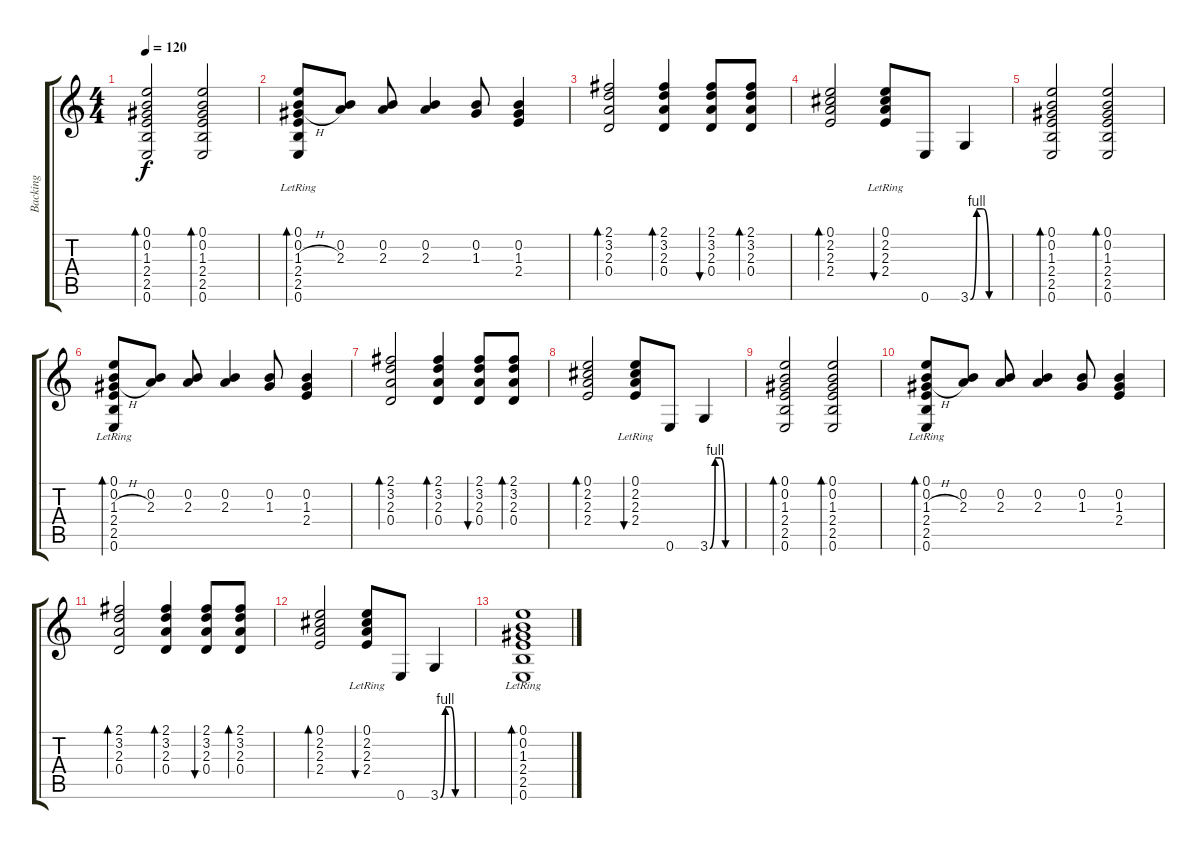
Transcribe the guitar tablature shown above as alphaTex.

\track ("Backing" "Backing") {instrument acousticguitarsteel}
\staff {score tabs}
\tuning (E4 B3 G3 D3 A2 E2) {hide}
\ts (4 4)
\tempo 120
\clef g2
\ks c
(0.1 0.2 1.3 2.4 2.5 0.6).2{bd 60 dy f} (0.1 0.2 1.3 2.4 2.5 0.6).2{bd 60} |
(0.1{lr} 0.2 1.3{h} 2.4{lr} 2.5{lr} 0.6{lr}).8{bd 60} (0.2 2.3).8 (0.2 2.3).8 (0.2 2.3).4 (0.2 1.3).8 (0.2 1.3 2.4).4 |
(2.1 3.2 2.3 0.4).2{bd 60} (2.1 3.2 2.3 0.4).4{bd 60} (2.1 3.2 2.3 0.4).8{bu 60} (2.1 3.2 2.3 0.4).8{bd 60} |
(0.1 2.2 2.3 2.4).2{bd 60} (0.1{lr} 2.2{lr} 2.3{lr} 2.4{lr}).8{bu 60} 0.6.8 3.6{be (custom 0 0 10 4 20 4 30 0 60 0)}.4 |
(0.1 0.2 1.3 2.4 2.5 0.6).2{bd 60} (0.1 0.2 1.3 2.4 2.5 0.6).2{bd 60} |
(0.1{lr} 0.2 1.3{h} 2.4{lr} 2.5{lr} 0.6{lr}).8{bd 60} (0.2 2.3).8 (0.2 2.3).8 (0.2 2.3).4 (0.2 1.3).8 (0.2 1.3 2.4).4 |
(2.1 3.2 2.3 0.4).2{bd 60} (2.1 3.2 2.3 0.4).4{bd 60} (2.1 3.2 2.3 0.4).8{bu 60} (2.1 3.2 2.3 0.4).8{bd 60} |
(0.1 2.2 2.3 2.4).2{bd 60} (0.1{lr} 2.2{lr} 2.3{lr} 2.4{lr}).8{bu 60} 0.6.8 3.6{be (custom 0 0 10 4 20 4 30 0 60 0)}.4 |
(0.1 0.2 1.3 2.4 2.5 0.6).2{bd 60} (0.1 0.2 1.3 2.4 2.5 0.6).2{bd 60} |
(0.1{lr} 0.2 1.3{h} 2.4{lr} 2.5{lr} 0.6{lr}).8{bd 60} (0.2 2.3).8 (0.2 2.3).8 (0.2 2.3).4 (0.2 1.3).8 (0.2 1.3 2.4).4 |
(2.1 3.2 2.3 0.4).2{bd 60} (2.1 3.2 2.3 0.4).4{bd 60} (2.1 3.2 2.3 0.4).8{bu 60} (2.1 3.2 2.3 0.4).8{bd 60} |
(0.1 2.2 2.3 2.4).2{bd 60} (0.1{lr} 2.2{lr} 2.3{lr} 2.4{lr}).8{bu 60} 0.6.8 3.6{be (custom 0 0 10 4 20 4 30 0 60 0)}.4 |
(0.1 0.2 1.3{lr} 2.4 2.5 0.6).1{bd 60}
